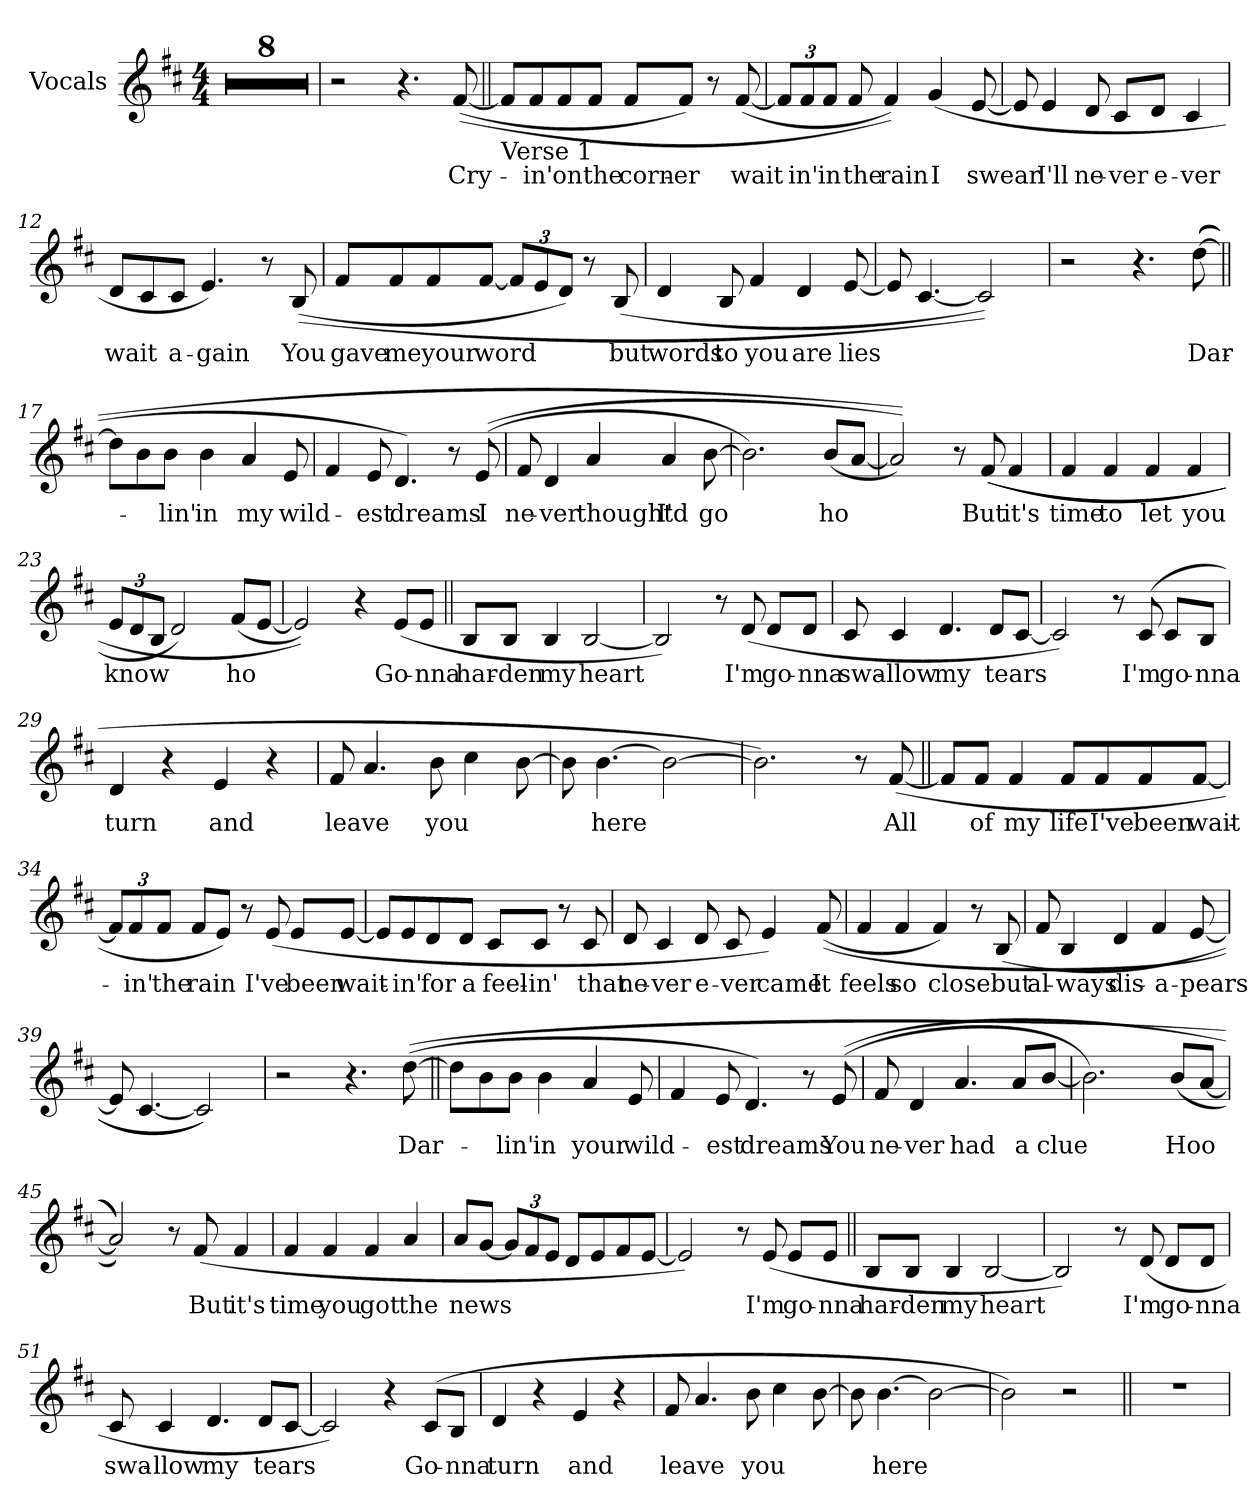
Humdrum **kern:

**kern	**text
*part1	*part1
*staff1	*staff1
*I"Vocals	*
*I'Vocals	*
*clefG2	*
*k[f#c#]	*
*b:	*
*M4/4	*
=	=
1r;<	.
=1	=1
1r	.
=2	=2
1r	.
=3	=3
1r	.
=4	=4
1r	.
=5	=5
1r	.
=6	=6
1r	.
=7	=7
1r	.
=8	=8
2r	.
4.r	.
!	!LO:LY:b
(>(<[8f#/	Cry-
!!LO:LB:g=z
=9||	=9||
!LO:TX:b:t=Verse 1	!
8f#/L]	.
!	!LO:LY:b
8f#/	-in'
!	!LO:LY:b
8f#/	on
!	!LO:LY:b
8f#/J	the
!	!LO:LY:b
8f#/L	corn-
!	!LO:LY:b
8f#/J)	-er
8r	.
!	!LO:LY:b
(<[8f#/	wait
=10	=10
*Xbrackettup	*
12f#/L]	.
!	!LO:LY:b
12f#/	in'
!	!LO:LY:b
12f#/J	in
!	!LO:LY:b
8f#/	the
!	!LO:LY:b
4f#/))	rain
!	!LO:LY:b
(>4g/	I
!	!LO:LY:b
[8e/	swear
=11	=11
8e/]	.
!	!LO:LY:b
4e/	I'll
!	!LO:LY:b
8d/	ne-
!	!LO:LY:b
8c#/L	-ver
!	!LO:LY:b
8d/J	e-
!	!LO:LY:b
4c#/	-ver
!!LO:LB:g=z
=12	=12
!	!LO:LY:b
8d/L	wait
8c#/	.
!	!LO:LY:b
8c#/J	a-
!	!LO:LY:b
4.e/)	-gain
8r	.
!	!LO:LY:b
(<(>8B/	You
=13	=13
!	!LO:LY:b
8f#/L	gave
!	!LO:LY:b
8f#/	me
!	!LO:LY:b
8f#/	your
!	!LO:LY:b
[8f#/J	word
12f#/L]	.
12e/	.
12d/J)	.
8r	.
!	!LO:LY:b
(>8B/	but
=14	=14
!	!LO:LY:b
4d/	words
!	!LO:LY:b
8B/	to
!	!LO:LY:b
4f#/	you
!	!LO:LY:b
4d/	are
!	!LO:LY:b
[8e/	lies
=15	=15
8e/]	.
[4.c#/	.
2c#/]))	.
!!LO:LB:g=z
=16	=16
2r	.
4.r	.
!	!LO:LY:b
(>(>[8dd\	Dar-
=17||	=17||
8dd\L]	.
8b\	.
!	!LO:LY:b
8b\J	-lin'
!	!LO:LY:b
4b\	in
!	!LO:LY:b
4a/	my
!	!LO:LY:b
8e/	wild-
=18	=18
4f#/	.
!	!LO:LY:b
8e/	-est
!	!LO:LY:b
4.d/)	dreams
8r	.
!	!LO:LY:b
(>(>8e/	I
=19	=19
!	!LO:LY:b
8f#/	ne-
!	!LO:LY:b
4d/	-ver
!	!LO:LY:b
4a/	thought
!	!LO:LY:b
4a/	I'd
!	!LO:LY:b
[8b\	go
!!LO:LB:g=z
=20	=20
2.b\])	.
!	!LO:LY:b
(<8b/L	ho
[8a/J	.
=21	=21
2a/])))	.
8r	.
!	!LO:LY:b
(>(>8f#/	But
!	!LO:LY:b
4f#/	it's
=22	=22
!	!LO:LY:b
4f#/	time
!	!LO:LY:b
4f#/	to
!	!LO:LY:b
4f#/	let
!	!LO:LY:b
4f#/	you
=23	=23
!	!LO:LY:b
12e/L	know
12d/	.
12B/J	.
2d/)	.
!	!LO:LY:b
(<8f#/L	ho
[8e/J	.
!!LO:LB:g=z
=24	=24
2e/]))	.
4r	.
!	!LO:LY:b
(>8e/L	Go-
!	!LO:LY:b
8e/J	-nna
=25||	=25||
!	!LO:LY:b
8B/L	har-
!	!LO:LY:b
8B/J	-den
!	!LO:LY:b
4B/	my
!	!LO:LY:b
[2B/	heart
=26	=26
2B/])	.
8r	.
!	!LO:LY:b
(>8d/	I'm
!	!LO:LY:b
8d/L	go-
!	!LO:LY:b
8d/J	-nna
=27	=27
!	!LO:LY:b
8c#/	swa-
!	!LO:LY:b
4c#/	-llow
!	!LO:LY:b
4.d/	my
!	!LO:LY:b
8d/L	tears
[8c#/J	.
!!LO:LB:g=z
=28	=28
2c#/])	.
8r	.
!	!LO:LY:b
(>8c#/	I'm
!	!LO:LY:b
8c#/L	go-
!	!LO:LY:b
8B/J	-nna
=29	=29
!	!LO:LY:b
4d/	turn
4r	.
!	!LO:LY:b
4e/	and
4r	.
=30	=30
!	!LO:LY:b
8f#/	leave
4.a/	.
!	!LO:LY:b
8b\	you
4cc#\	.
[8b\	.
=31	=31
8b\]	.
!	!LO:LY:b
[4.b\	here
2b\_	.
!!LO:LB:g=z
=32	=32
2.b\])	.
8r	.
!	!LO:LY:b
(>[8f#/	All
=33||	=33||
8f#/L]	.
!	!LO:LY:b
8f#/J	of
!	!LO:LY:b
4f#/	my
!	!LO:LY:b
8f#/L	life
!	!LO:LY:b
8f#/	I've
!	!LO:LY:b
8f#/	been
!	!LO:LY:b
[8f#/J	wait-
=34	=34
12f#/L]	.
!	!LO:LY:b
12f#/	-in'
!	!LO:LY:b
12f#/J	the
!	!LO:LY:b
8f#/L	rain
8e/J)	.
8r	.
!	!LO:LY:b
(>8e/	I've
!	!LO:LY:b
8e/L	been
!	!LO:LY:b
[8e/J	wait-
!!LO:LB:g=z
=35	=35
8e/L]	.
!	!LO:LY:b
8e/	-in'
!	!LO:LY:b
8d/	for
!	!LO:LY:b
8d/J	a
!	!LO:LY:b
8c#/L	feel-
!	!LO:LY:b
8c#/J	-in'
8r	.
!	!LO:LY:b
8c#/	that
=36	=36
!	!LO:LY:b
8d/	ne-
!	!LO:LY:b
4c#/	-ver
!	!LO:LY:b
8d/	e-
!	!LO:LY:b
8c#/	-ver
!	!LO:LY:b
4e/)	came
!	!LO:LY:b
(<(>8f#/	It
=37	=37
!	!LO:LY:b
4f#/	feels
!	!LO:LY:b
4f#/	so
!	!LO:LY:b
4f#/)	close
8r	.
!	!LO:LY:b
(>8B/	but
!!LO:PB:g=z
=38	=38
!	!LO:LY:b
8f#/	al-
!	!LO:LY:b
4B/	-ways
!	!LO:LY:b
4d/	dis-
!	!LO:LY:b
4f#/	-a-
!	!LO:LY:b
[8e/	-pears
=39	=39
8e/]	.
[4.c#/	.
2c#/]))	.
=40	=40
2r	.
4.r	.
!	!LO:LY:b
(>(>[8dd\	Dar-
=41||	=41||
8dd\L]	.
8b\	.
!	!LO:LY:b
8b\J	-lin'
!	!LO:LY:b
4b\	in
!	!LO:LY:b
4a/	your
!	!LO:LY:b
8e/	wild-
!!LO:LB:g=z
=42	=42
4f#/	.
!	!LO:LY:b
8e/	-est
!	!LO:LY:b
4.d/)	dreams
8r	.
!	!LO:LY:b
(>(>8e/	You
=43	=43
!	!LO:LY:b
8f#/	ne-
!	!LO:LY:b
4d/	-ver
!	!LO:LY:b
4.a/	had
!	!LO:LY:b
8a/L	a
!	!LO:LY:b
[8b/J	clue
=44	=44
2.b\])	.
!	!LO:LY:b
(<8b/L	Hoo
[8a/J	.
=45	=45
2a/])))	.
8r	.
!	!LO:LY:b
(>8f#/	But
!	!LO:LY:b
4f#/	it's
!!LO:LB:g=z
=46	=46
!	!LO:LY:b
4f#/	time
!	!LO:LY:b
4f#/	you
!	!LO:LY:b
4f#/	got
!	!LO:LY:b
4a/	the
=47	=47
!	!LO:LY:b
8a/L	news
[8g/J	.
12g/L]	.
12f#/	.
12e/J	.
8d/L	.
8e/	.
8f#/	.
[8e/J	.
=48	=48
2e/])	.
8r	.
!	!LO:LY:b
(>8e/	I'm
!	!LO:LY:b
8e/L	go-
!	!LO:LY:b
8e/J	-nna
=49||	=49||
!	!LO:LY:b
8B/L	har-
!	!LO:LY:b
8B/J	-den
!	!LO:LY:b
4B/	my
!	!LO:LY:b
[2B/	heart
!!LO:LB:g=z
=50	=50
2B/])	.
8r	.
!	!LO:LY:b
(>8d/	I'm
!	!LO:LY:b
8d/L	go-
!	!LO:LY:b
8d/J	-nna
=51	=51
!	!LO:LY:b
8c#/	swa-
!	!LO:LY:b
4c#/	-llow
!	!LO:LY:b
4.d/	my
!	!LO:LY:b
8d/L	tears
[8c#/J	.
=52	=52
2c#/])	.
4r	.
!	!LO:LY:b
(>8c#/L	Go-
!	!LO:LY:b
8B/J	-nna
=53	=53
!	!LO:LY:b
4d/	turn
4r	.
!	!LO:LY:b
4e/	and
4r	.
!!LO:LB:g=z
=54	=54
!	!LO:LY:b
8f#/	leave
4.a/	.
!	!LO:LY:b
8b\	you
4cc#\	.
[8b\	.
=55	=55
8b\]	.
!	!LO:LY:b
[4.b\	here
2b\_	.
=56	=56
2b\])	.
2r	.
=57||	=57||
1r	.
=	=
*-	*-
